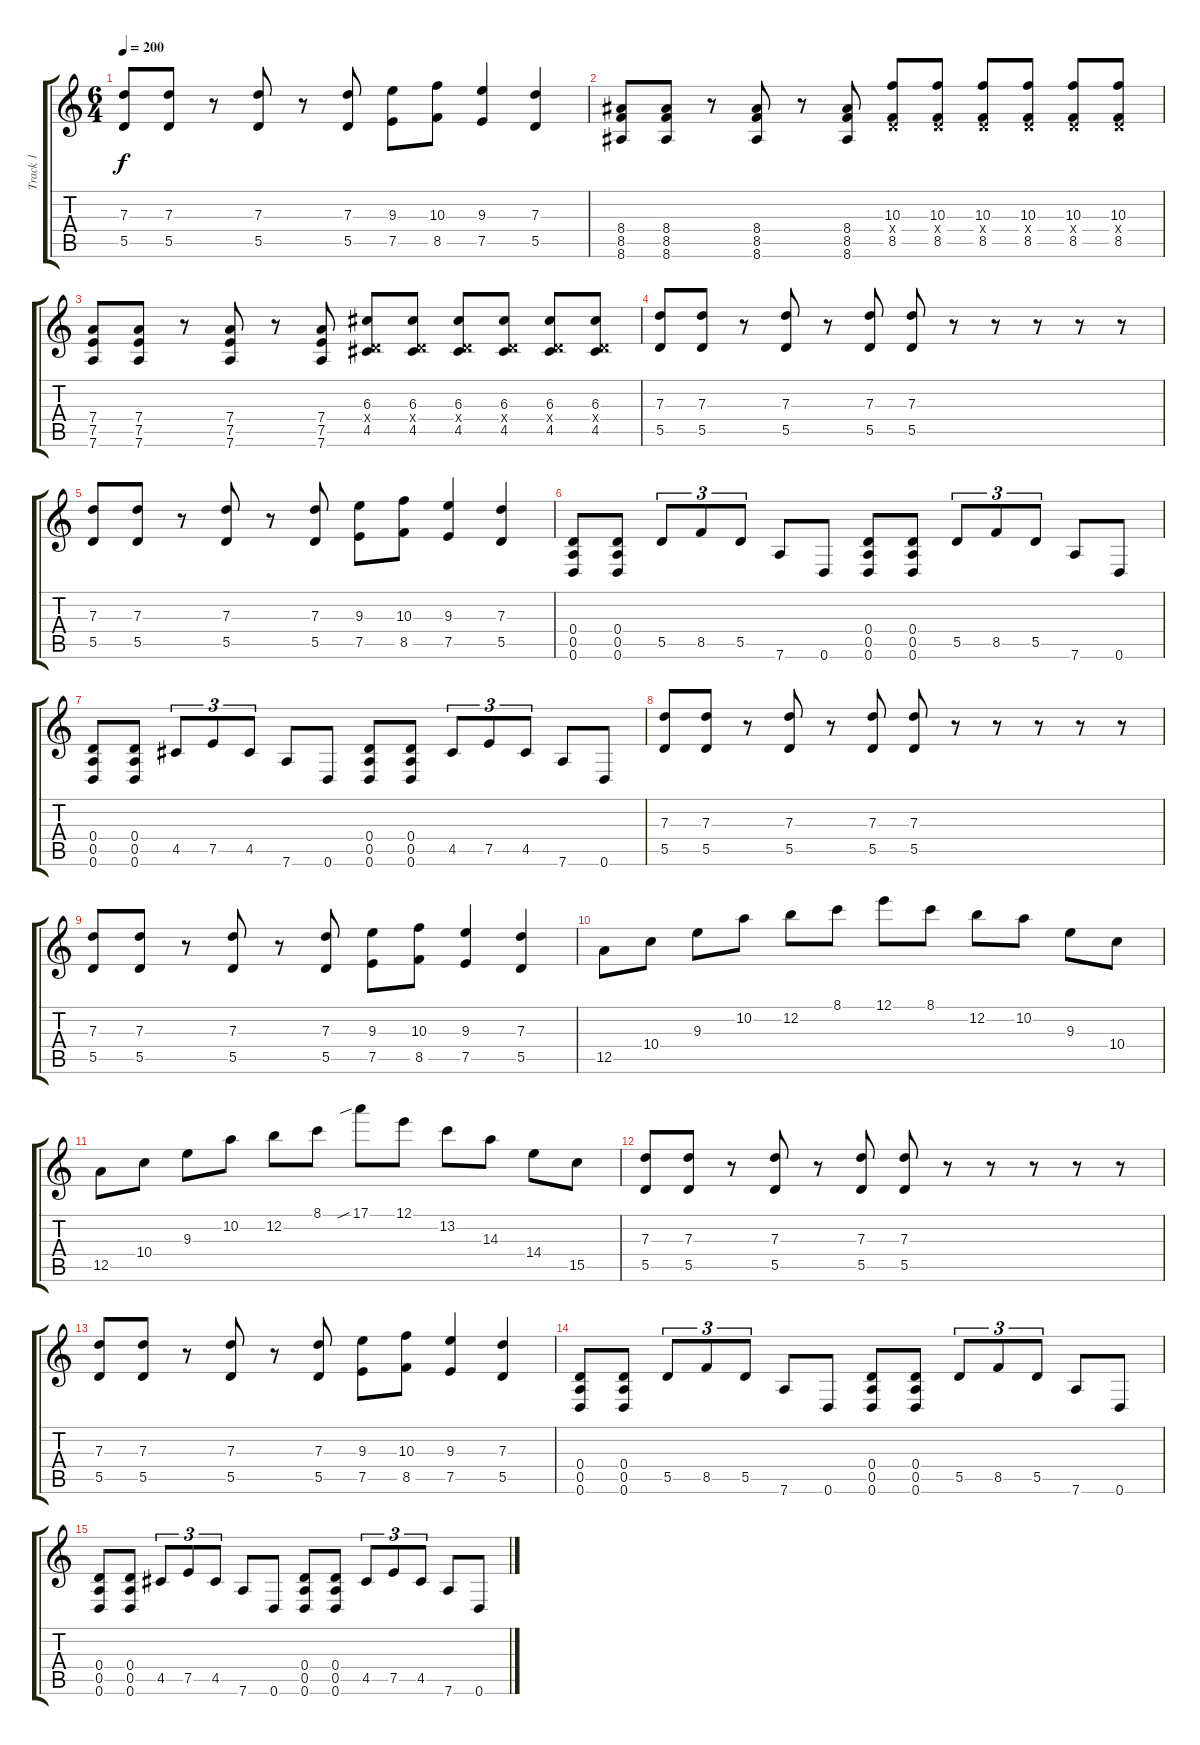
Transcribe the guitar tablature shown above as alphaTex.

\track ("Track 1" "Track 1") {instrument distortionguitar}
\staff {score tabs}
\tuning (E4 B3 G3 D3 A2 D2) {hide}
\ts (6 4)
\tempo 200
\clef g2
\ks c
(7.3 5.5).8{dy f} (7.3 5.5).8 r.8 (7.3 5.5).8 r.8 (7.3 5.5).8 (9.3 7.5).8 (10.3 8.5).8 (9.3 7.5).4 (7.3 5.5).4 |
(8.4 8.5 8.6).8 (8.4 8.5 8.6).8 r.8 (8.4 8.5 8.6).8 r.8 (8.4 8.5 8.6).8 (10.3 0.4{x} 8.5).8 (10.3 0.4{x} 8.5).8 (10.3 0.4{x} 8.5).8 (10.3 0.4{x} 8.5).8 (10.3 0.4{x} 8.5).8 (10.3 0.4{x} 8.5).8 |
(7.4 7.5 7.6).8 (7.4 7.5 7.6).8 r.8 (7.4 7.5 7.6).8 r.8 (7.4 7.5 7.6).8 (6.3 0.4{x} 4.5).8 (6.3 0.4{x} 4.5).8 (6.3 0.4{x} 4.5).8 (6.3 0.4{x} 4.5).8 (6.3 0.4{x} 4.5).8 (6.3 0.4{x} 4.5).8 |
(7.3 5.5).8 (7.3 5.5).8 r.8 (7.3 5.5).8 r.8 (7.3 5.5).8 (7.3 5.5).8 r.8 r.8 r.8 r.8 r.8 |
(7.3 5.5).8 (7.3 5.5).8 r.8 (7.3 5.5).8 r.8 (7.3 5.5).8 (9.3 7.5).8 (10.3 8.5).8 (9.3 7.5).4 (7.3 5.5).4 |
(0.4 0.5 0.6).8 (0.4 0.5 0.6).8 5.5.8{tu (3 2)} 8.5.8{tu (3 2)} 5.5.8{tu (3 2)} 7.6.8 0.6.8 (0.4 0.5 0.6).8 (0.4 0.5 0.6).8 5.5.8{tu (3 2)} 8.5.8{tu (3 2)} 5.5.8{tu (3 2)} 7.6.8 0.6.8 |
(0.4 0.5 0.6).8 (0.4 0.5 0.6).8 4.5.8{tu (3 2)} 7.5.8{tu (3 2)} 4.5.8{tu (3 2)} 7.6.8 0.6.8 (0.4 0.5 0.6).8 (0.4 0.5 0.6).8 4.5.8{tu (3 2)} 7.5.8{tu (3 2)} 4.5.8{tu (3 2)} 7.6.8 0.6.8 |
(7.3 5.5).8 (7.3 5.5).8 r.8 (7.3 5.5).8 r.8 (7.3 5.5).8 (7.3 5.5).8 r.8 r.8 r.8 r.8 r.8 |
(7.3 5.5).8 (7.3 5.5).8 r.8 (7.3 5.5).8 r.8 (7.3 5.5).8 (9.3 7.5).8 (10.3 8.5).8 (9.3 7.5).4 (7.3 5.5).4 |
12.5.8 10.4.8 9.3.8 10.2.8 12.2.8 8.1.8 12.1.8 8.1.8 12.2.8 10.2.8 9.3.8 10.4.8 |
12.5.8 10.4.8 9.3.8 10.2.8 12.2.8 8.1.8 17.1{sib}.8 12.1.8 13.2.8 14.3.8 14.4.8 15.5.8 |
(7.3 5.5).8 (7.3 5.5).8 r.8 (7.3 5.5).8 r.8 (7.3 5.5).8 (7.3 5.5).8 r.8 r.8 r.8 r.8 r.8 |
(7.3 5.5).8 (7.3 5.5).8 r.8 (7.3 5.5).8 r.8 (7.3 5.5).8 (9.3 7.5).8 (10.3 8.5).8 (9.3 7.5).4 (7.3 5.5).4 |
(0.4 0.5 0.6).8 (0.4 0.5 0.6).8 5.5.8{tu (3 2)} 8.5.8{tu (3 2)} 5.5.8{tu (3 2)} 7.6.8 0.6.8 (0.4 0.5 0.6).8 (0.4 0.5 0.6).8 5.5.8{tu (3 2)} 8.5.8{tu (3 2)} 5.5.8{tu (3 2)} 7.6.8 0.6.8 |
(0.4 0.5 0.6).8 (0.4 0.5 0.6).8 4.5.8{tu (3 2)} 7.5.8{tu (3 2)} 4.5.8{tu (3 2)} 7.6.8 0.6.8 (0.4 0.5 0.6).8 (0.4 0.5 0.6).8 4.5.8{tu (3 2)} 7.5.8{tu (3 2)} 4.5.8{tu (3 2)} 7.6.8 0.6.8
